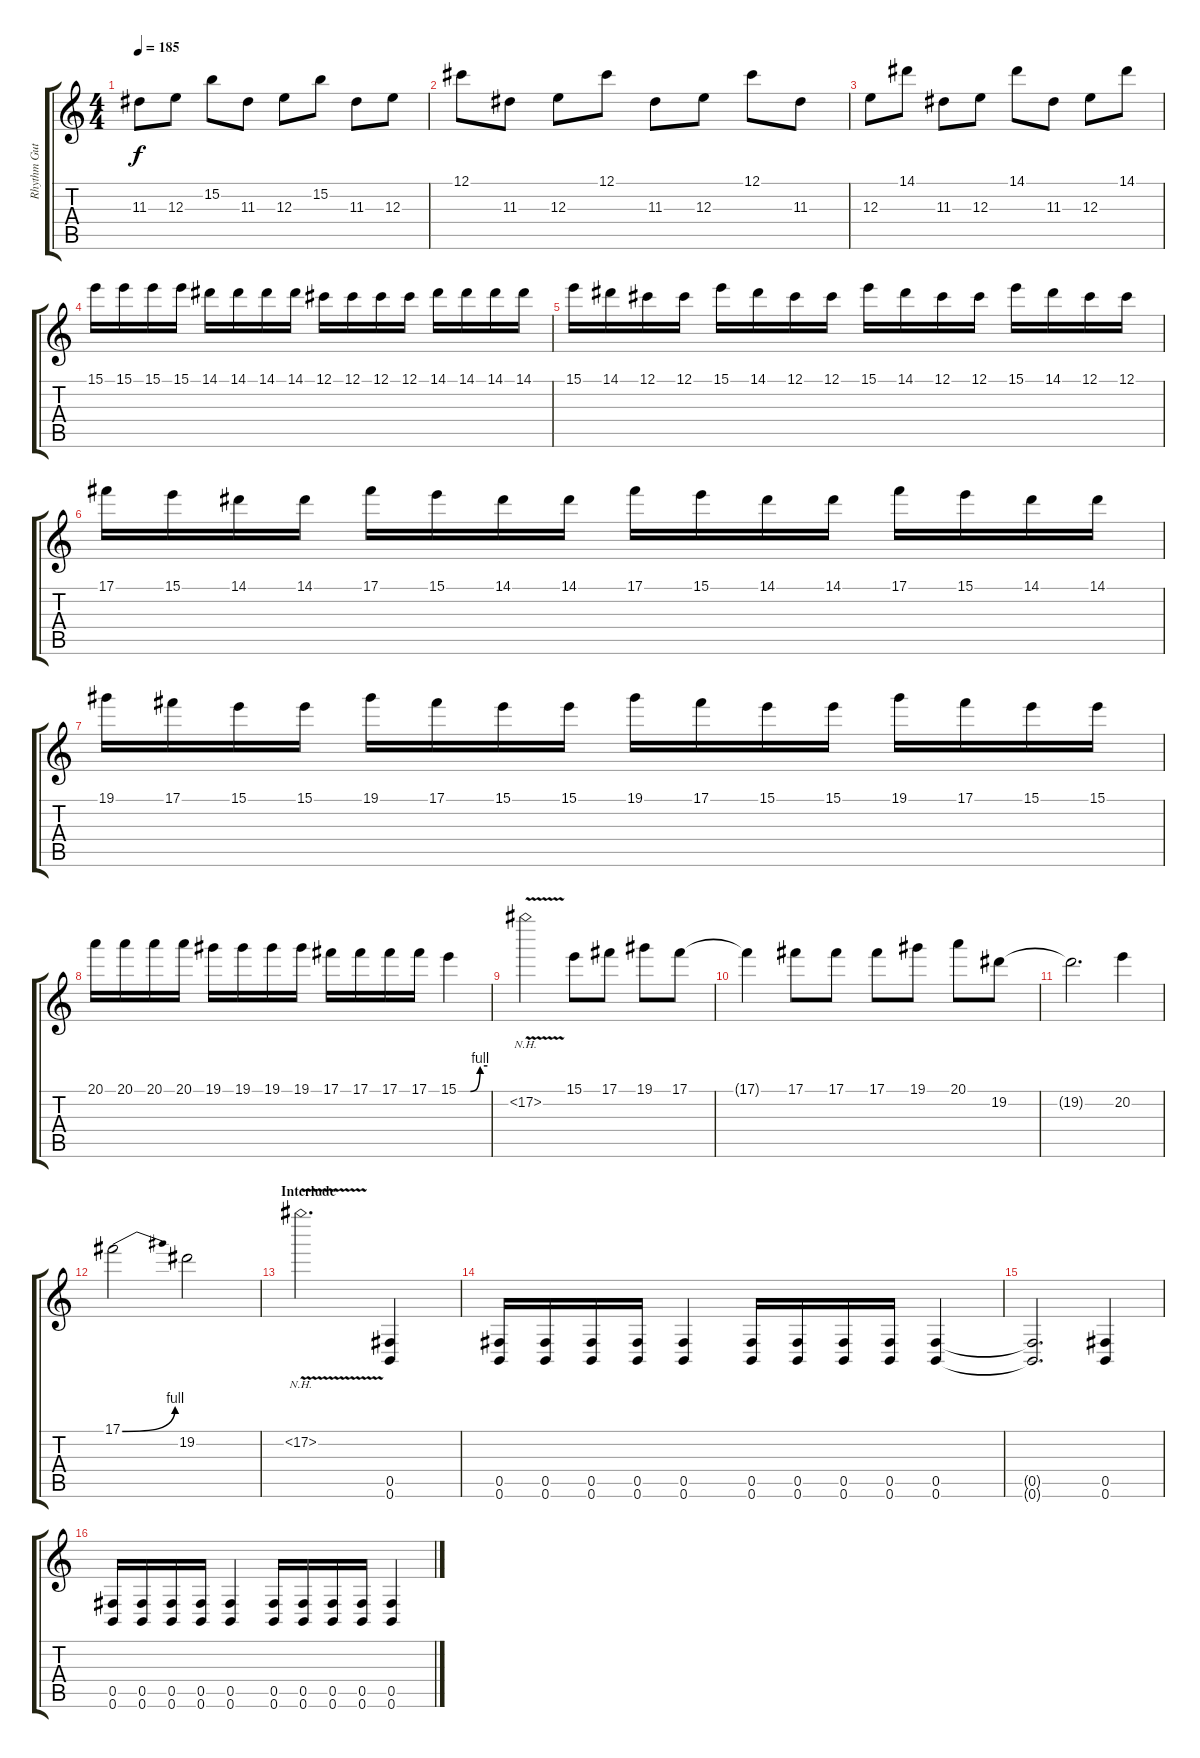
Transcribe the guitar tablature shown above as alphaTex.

\track ("Rhythm Gutiar - Jona" "Rhythm Gut") {instrument distortionguitar}
\staff {score tabs}
\tuning (Db4 Ab3 E3 B2 Gb2 B1) {hide}
\ts (4 4)
\tempo 185
\clef g2
\ks c
11.3{t}.8{dy f} 12.3.8 15.2.8 11.3.8 12.3.8 15.2.8 11.3.8 12.3.8 |
12.1.8 11.3.8 12.3.8 12.1.8 11.3.8 12.3.8 12.1.8 11.3.8 |
12.3.8 14.1.8 11.3.8 12.3.8 14.1.8 11.3.8 12.3.8 14.1.8 |
15.1.16 15.1.16 15.1.16 15.1.16 14.1.16 14.1.16 14.1.16 14.1.16 12.1.16 12.1.16 12.1.16 12.1.16 14.1.16 14.1.16 14.1.16 14.1.16 |
15.1.16 14.1.16 12.1.16 12.1.16 15.1.16 14.1.16 12.1.16 12.1.16 15.1.16 14.1.16 12.1.16 12.1.16 15.1.16 14.1.16 12.1.16 12.1.16 |
17.1.16 15.1.16 14.1.16 14.1.16 17.1.16 15.1.16 14.1.16 14.1.16 17.1.16 15.1.16 14.1.16 14.1.16 17.1.16 15.1.16 14.1.16 14.1.16 |
19.1.16 17.1.16 15.1.16 15.1.16 19.1.16 17.1.16 15.1.16 15.1.16 19.1.16 17.1.16 15.1.16 15.1.16 19.1.16 17.1.16 15.1.16 15.1.16 |
20.1.16 20.1.16 20.1.16 20.1.16 19.1.16 19.1.16 19.1.16 19.1.16 17.1.16 17.1.16 17.1.16 17.1.16 15.1{be (custom 0 0 25 0 45 4 60 4)}.4 |
17.2{nh v}.2 15.1.8 17.1.8 19.1.8 17.1.8 |
17.1{t}.4 17.1.8 17.1.8 17.1.8 19.1.8 20.1.8 19.2.8 |
19.2{t}.2{d} 20.2.4 |
17.1{be (bend 0 0 60 4)}.2 19.2.2 |
\section ("" "Interlude")
17.2{nh v}.2{d} (0.5 0.6).4 |
(0.5 0.6).16 (0.5 0.6).16 (0.5 0.6).16 (0.5 0.6).16 (0.5 0.6).4 (0.5 0.6).16 (0.5 0.6).16 (0.5 0.6).16 (0.5 0.6).16 (0.5 0.6).4 |
(0.5{t} 0.6{t}).2{d} (0.5 0.6).4 |
(0.5 0.6).16 (0.5 0.6).16 (0.5 0.6).16 (0.5 0.6).16 (0.5 0.6).4 (0.5 0.6).16 (0.5 0.6).16 (0.5 0.6).16 (0.5 0.6).16 (0.5 0.6).4
